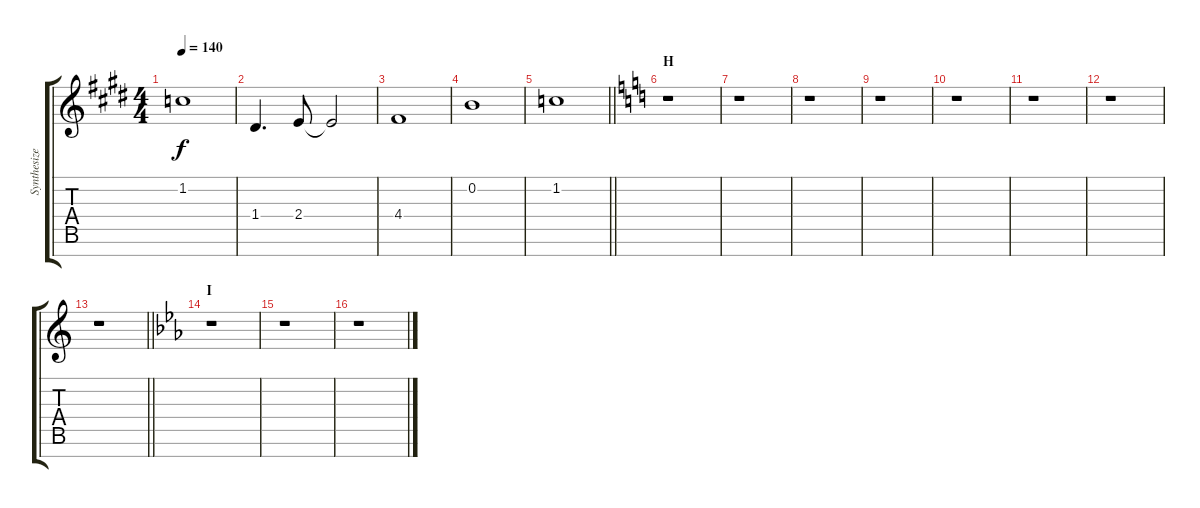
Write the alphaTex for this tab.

\track ("Synthesizer II" "Synthesize") {instrument lead2sawtooth}
\staff {score tabs}
\tuning (E5 B4 G4 D4 A3 E3 B2) {hide}
\ts (4 4)
\tempo 140
\clef g2
\ks e
1.2.1{dy f} |
1.4.4{d} 2.4.8 2.4{t}.2 |
4.4.1 |
0.2.1 |
\barLineRight lightlight
1.2.1 |
\section ("" "H")
\ks c
r.1 |
r.1 |
r.1 |
r.1 |
r.1 |
r.1 |
r.1 |
\barLineRight lightlight
r.1 |
\section ("" "I")
\ks eb
r.1 |
r.1 |
r.1
